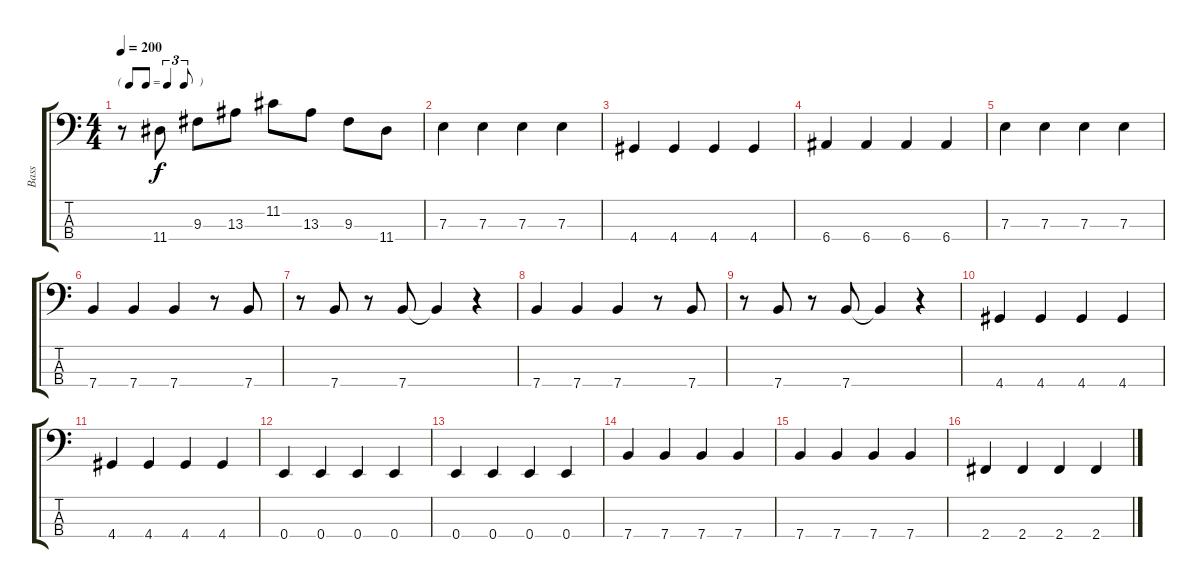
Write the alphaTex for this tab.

\track ("Bass" "Bass") {instrument electricbassfinger}
\staff {score tabs}
\tuning (G2 D2 A1 E1) {hide}
\ts (4 4)
\tf triplet8th
\tempo 200
\clef f4
\ks c
r.8{dy f} 11.4.8 9.3.8 13.3.8 11.2.8 13.3.8 9.3.8 11.4.8 |
7.3.4 7.3.4 7.3.4 7.3.4 |
4.4.4 4.4.4 4.4.4 4.4.4 |
6.4.4 6.4.4 6.4.4 6.4.4 |
7.3.4 7.3.4 7.3.4 7.3.4 |
7.4.4 7.4.4 7.4.4 r.8 7.4.8 |
r.8 7.4.8 r.8 7.4.8 7.4{t}.4 r.4 |
7.4.4 7.4.4 7.4.4 r.8 7.4.8 |
r.8 7.4.8 r.8 7.4.8 7.4{t}.4 r.4 |
4.4.4 4.4.4 4.4.4 4.4.4 |
4.4.4 4.4.4 4.4.4 4.4.4 |
0.4.4 0.4.4 0.4.4 0.4.4 |
0.4.4 0.4.4 0.4.4 0.4.4 |
7.4.4 7.4.4 7.4.4 7.4.4 |
7.4.4 7.4.4 7.4.4 7.4.4 |
2.4.4 2.4.4 2.4.4 2.4.4
